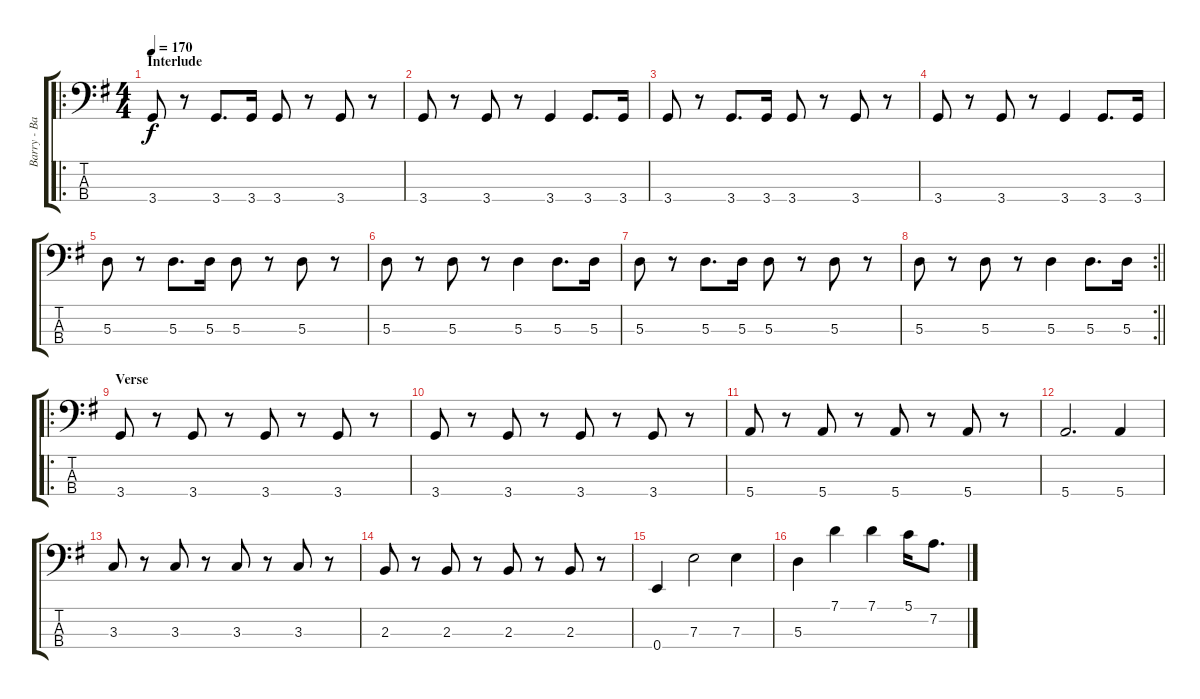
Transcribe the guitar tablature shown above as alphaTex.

\track ("Barry - Bass" "Barry - Ba") {instrument electricbasspick}
\staff {score tabs}
\tuning (G2 D2 A1 E1) {hide}
\ro
\ts (4 4)
\section ("" "Interlude")
\tempo 170
\clef f4
\ks g
3.4.8{dy f} r.8 3.4.8{d} 3.4.16 3.4.8 r.8 3.4.8 r.8 |
3.4.8 r.8 3.4.8 r.8 3.4.4 3.4.8{d} 3.4.16 |
3.4.8 r.8 3.4.8{d} 3.4.16 3.4.8 r.8 3.4.8 r.8 |
3.4.8 r.8 3.4.8 r.8 3.4.4 3.4.8{d} 3.4.16 |
5.3.8 r.8 5.3.8{d} 5.3.16 5.3.8 r.8 5.3.8 r.8 |
5.3.8 r.8 5.3.8 r.8 5.3.4 5.3.8{d} 5.3.16 |
5.3.8 r.8 5.3.8{d} 5.3.16 5.3.8 r.8 5.3.8 r.8 |
\rc 2
\barLineRight lightlight
5.3.8 r.8 5.3.8 r.8 5.3.4 5.3.8{d} 5.3.16 |
\ro
\section ("" "Verse")
3.4.8 r.8 3.4.8 r.8 3.4.8 r.8 3.4.8 r.8 |
3.4.8 r.8 3.4.8 r.8 3.4.8 r.8 3.4.8 r.8 |
5.4.8 r.8 5.4.8 r.8 5.4.8 r.8 5.4.8 r.8 |
5.4.2{d} 5.4.4 |
3.3.8 r.8 3.3.8 r.8 3.3.8 r.8 3.3.8 r.8 |
2.3.8 r.8 2.3.8 r.8 2.3.8 r.8 2.3.8 r.8 |
0.4.4 7.3.2 7.3.4 |
5.3.4 7.1.4 7.1.4 5.1.16 7.2.8{d}
